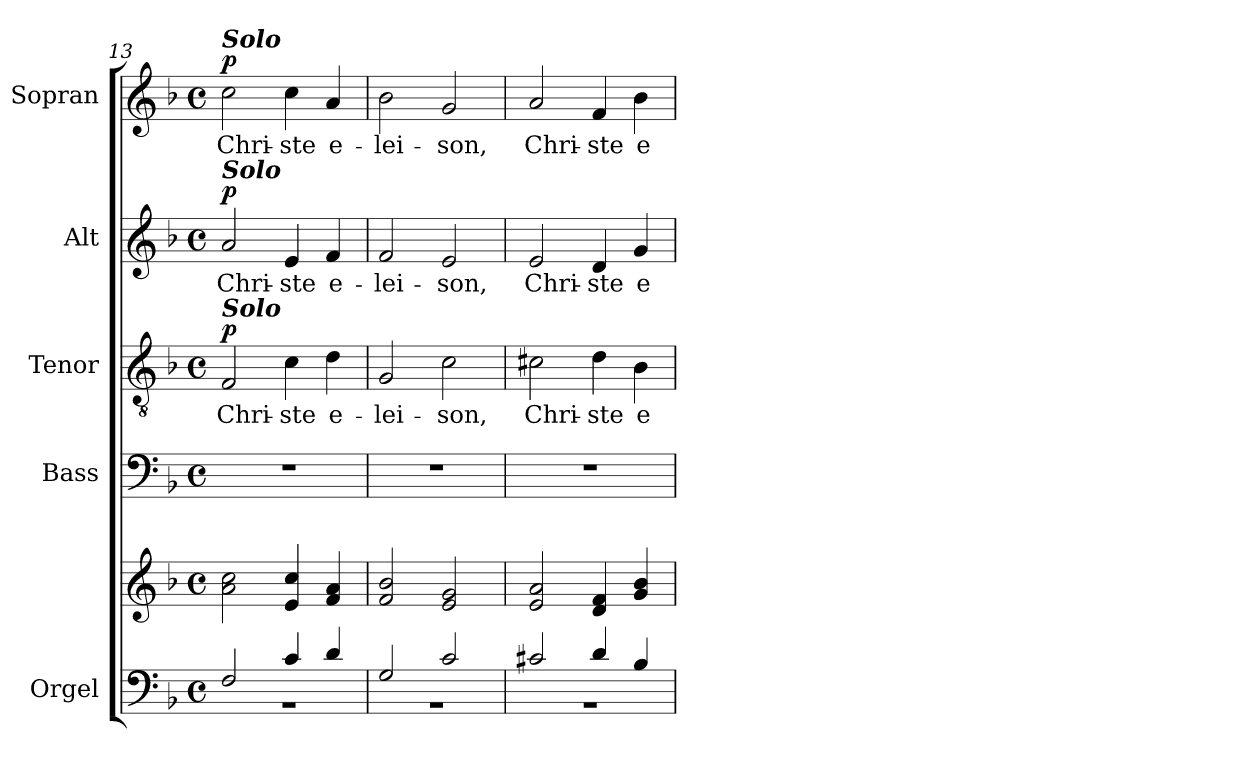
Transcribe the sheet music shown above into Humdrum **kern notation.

**kern	**kern	**kern	**kern	**text	**dynam	**kern	**text	**dynam	**kern	**text	**dynam
*part5	*part5	*part4	*part3	*part3	*part3	*part2	*part2	*part2	*part1	*part1	*part1
*staff6	*staff5	*staff4	*staff3	*staff3	*staff3	*staff2	*staff2	*staff2	*staff1	*staff1	*staff1
*I"Orgel	*	*I"Bass	*I"Tenor	*	*	*I"Alt	*	*	*I"Sopran	*	*
*I'Org.	*	*I'B.	*I'T.	*	*	*I'A.	*	*	*I'S.	*	*
*clefF4	*clefG2	*clefF4	*clefGv2	*	*	*clefG2	*	*	*clefG2	*	*
*k[b-]	*k[b-]	*k[b-]	*k[b-]	*	*	*k[b-]	*	*	*k[b-]	*	*
*F:	*F:	*F:	*F:	*	*	*F:	*	*	*F:	*	*
*M4/4	*M4/4	*M4/4	*M4/4	*	*	*M4/4	*	*	*M4/4	*	*
*met(c)	*met(c)	*met(c)	*met(c)	*	*	*met(c)	*	*	*met(c)	*	*
=13	=13	=13	=13	=13	=13	=13	=13	=13	=13	=13	=13
*^	*	*	*	*	*	*	*	*	*	*	*
!	!	!	!	!	!	!	!	!	!	!LO:TX:a:Bi:t=Solo	!	!
!	!	!	!	!	!	!	!LO:TX:a:Bi:t=Solo	!	!	!	!	!
!	!	!	!	!LO:TX:a:Bi:t=Solo	!	!	!	!	!	!	!	!
!	!	!	!	!	!	!LO:DY:a	!	!	!LO:DY:a	!	!	!LO:DY:a
2F/	1rBB	2a\ 2cc\	1r	2F/	Chri-	p	2a/	Chri-	p	2cc\	Chri-	p
4c/	.	4e/ 4cc/	.	4c\	-ste	.	4e/	-ste	.	4cc\	-ste	.
4d/	.	4f/ 4a/	.	4d\	e-	.	4f/	e-	.	4a/	e-	.
=14	=14	=14	=14	=14	=14	=14	=14	=14	=14	=14	=14	=14
2G/	1rBB	2f/ 2b-/	1r	2G/	-lei-	.	2f/	-lei-	.	2b-\	-lei-	.
2c/	.	2e/ 2g/	.	2c\	-son,	.	2e/	-son,	.	2g/	-son,	.
=15	=15	=15	=15	=15	=15	=15	=15	=15	=15	=15	=15	=15
2c#X/	1rBB	2e/ 2a/	1r	2c#X\	Chri-	.	2e/	Chri-	.	2a/	Chri-	.
4d/	.	4d/ 4f/	.	4d\	-ste	.	4d/	-ste	.	4f/	-ste	.
4B-/	.	4g/ 4b-/	.	4B-\	e-	.	4g/	e-	.	4b-\	e-	.
*v	*v	*	*	*	*	*	*	*	*	*	*	*
=	=	=	=	=	=	=	=	=	=	=	=
*-	*-	*-	*-	*-	*-	*-	*-	*-	*-	*-	*-
